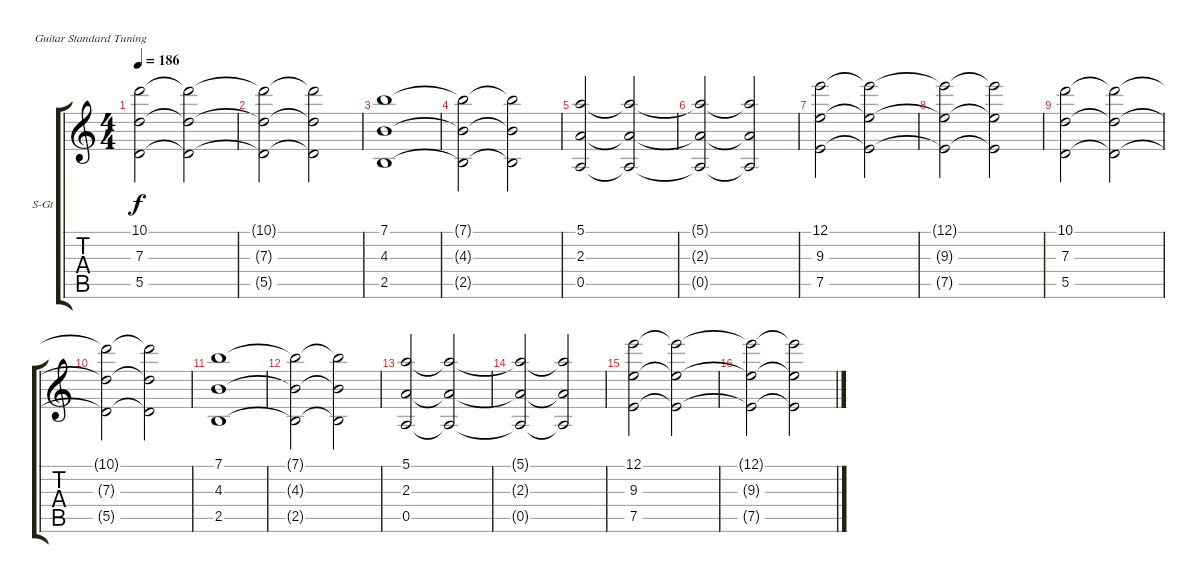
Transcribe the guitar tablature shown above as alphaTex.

\defaultSystemsLayout 4
\bracketExtendMode groupsimilarinstruments
\firstSystemTrackNameOrientation horizontal
\otherSystemsTrackNameOrientation horizontal
\track ("Violin orchestra" "S-Gt") {instrument acousticguitarsteel}
\staff {score tabs}
\tuning (E4 B3 G3 D3 A2 E2)
\ts (4 4)
\tempo 186
\clef g2
\ks c
(7.3 10.1 5.5).2{dy f} (10.1{t} 7.3{t} 5.5{t}).2 |
(7.3{t} 10.1{t} 5.5{t}).2 (7.3{t} 10.1{t} 5.5{t}).2 |
(7.1 4.3 2.5).1 |
(7.1{t} 4.3{t} 2.5{t}).2 (7.1{t} 4.3{t} 2.5{t}).2 |
(5.1 2.3 0.5).2 (2.3{t} 5.1{t} 0.5{t}).2 |
(5.1{t} 2.3{t} 0.5{t}).2 (5.1{t} 2.3{t} 0.5{t}).2 |
(9.3 12.1 7.5).2 (12.1{t} 9.3{t} 7.5{t}).2 |
(9.3{t} 12.1{t} 7.5{t}).2 (9.3{t} 12.1{t} 7.5{t}).2 |
(7.3 10.1 5.5).2 (10.1{t} 7.3{t} 5.5{t}).2 |
(7.3{t} 10.1{t} 5.5{t}).2 (7.3{t} 10.1{t} 5.5{t}).2 |
(7.1 4.3 2.5).1 |
(7.1{t} 4.3{t} 2.5{t}).2 (7.1{t} 4.3{t} 2.5{t}).2 |
(5.1 2.3 0.5).2 (2.3{t} 5.1{t} 0.5{t}).2 |
(5.1{t} 2.3{t} 0.5{t}).2 (5.1{t} 2.3{t} 0.5{t}).2 |
(9.3 12.1 7.5).2 (12.1{t} 9.3{t} 7.5{t}).2 |
(9.3{t} 12.1{t} 7.5{t}).2 (9.3{t} 12.1{t} 7.5{t}).2
